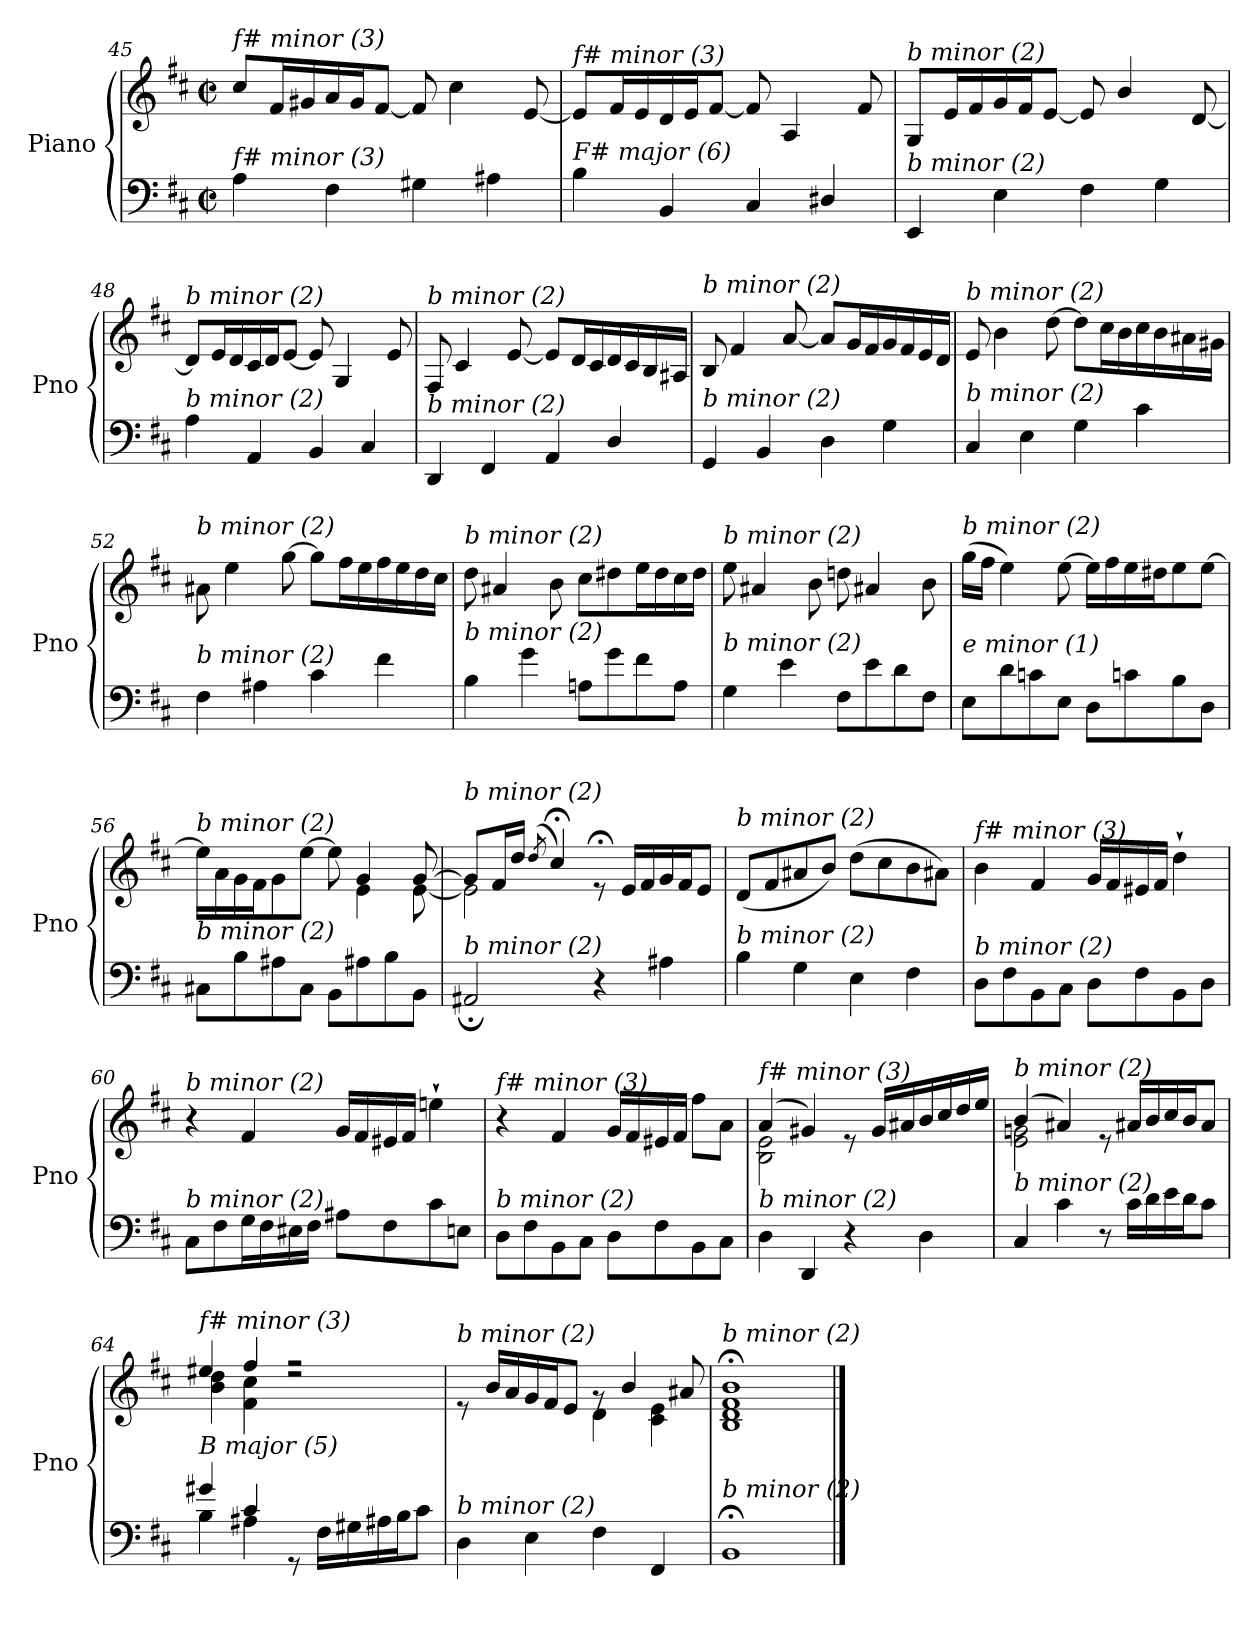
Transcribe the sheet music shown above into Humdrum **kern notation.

**kern	**kern
*part1	*part1
*staff2	*staff1
*I"Piano	*
*I'Pno	*
!!LO:LB:g=z
*clefF4	*clefG2
*k[f#c#]	*k[f#c#]
*M2/2	*M2/2
*met(c|)	*met(c|)
=45	=45
!	!LO:TX:i:t=f# minor (3)
!LO:TX:i:t=f# minor (3)	!
4A\	8cc#/L
.	16f#/L
.	16g#X/
4F#\	16a/
.	16g#/J
.	[8f#/J
4G#X\	8f#/]
.	4cc#\
4A#X\	.
.	[8e/
=46	=46
!	!LO:TX:i:t=f# minor (3)
!LO:TX:i:t=F# major (6)	!
4B\	8e/L]
.	16f#/L
.	16e/
4BB/	16d/
.	16e/J
.	[8f#/J
4C#/	8f#/]
.	4A/
4D#X/	.
.	8f#/
=47	=47
!	!LO:TX:i:t=b minor (2)
!LO:TX:i:t=b minor (2)	!
4EE/	8G/L
.	16e/L
.	16f#/
4E\	16g/
.	16f#/J
.	[8e/J
4F#\	8e/]
.	4b/
4G\	.
.	[8d/
=48	=48
!	!LO:TX:i:t=b minor (2)
!LO:TX:i:t=b minor (2)	!
4A\	8d/L]
.	16e/L
.	16d/
4AA/	16c#/
.	16d/J
.	[8e/J
4BB/	8e/]
.	4G/
4C#/	.
.	8e/
!!LO:PB:g=z
=49	=49
!	!LO:TX:i:t=b minor (2)
!LO:TX:i:t=b minor (2)	!
4DD/	8F#/
.	4c#/
4FF#/	.
.	[8e/
4AA/	8e/L]
.	16d/L
.	16c#/
4D/	16d/
.	16c#/
.	16B/
.	16A#X/JJ
=50	=50
!	!LO:TX:i:t=b minor (2)
!LO:TX:i:t=b minor (2)	!
4GG/	8B/
.	4f#/
4BB/	.
.	[8a/
4D\	8a/L]
.	16g/L
.	16f#/
4G\	16g/
.	16f#/
.	16e/
.	16d/JJ
=51	=51
!	!LO:TX:i:t=b minor (2)
!LO:TX:i:t=b minor (2)	!
4C#/	8e/
.	4b\
4E\	.
.	[8dd\
4G\	8dd\L]
.	16cc#\L
.	16b\
4c#\	16cc#\
.	16b\
.	16a#X\
.	16g#X\JJ
=52	=52
!	!LO:TX:i:t=b minor (2)
!LO:TX:i:t=b minor (2)	!
4F#\	8a#X\
.	4ee\
4A#X\	.
.	[8gg\
4c#\	8gg\L]
.	16ff#\L
.	16ee\
4f#\	16ff#\
.	16ee\
.	16dd\
.	16cc#\JJ
!!LO:LB:g=z
=53	=53
!	!LO:TX:i:t=b minor (2)
!LO:TX:i:t=b minor (2)	!
4B\	8dd\
.	4a#X/
4g\	.
.	8b\
8An\L	8cc#\L
8g\	8dd#X\
8f#\	16ee\L
.	16dd#\
8A\J	16cc#\
.	16dd#\JJ
=54	=54
!	!LO:TX:i:t=b minor (2)
!LO:TX:i:t=b minor (2)	!
4G\	8ee\
.	4a#X/
4e\	.
.	8b\
8F#\L	8ddn\
8e\	4a#X/
8d\	.
8F#\J	8b\
=55	=55
!	!LO:TX:i:t=b minor (2)
!LO:TX:i:t=e minor (1)	!
8E\L	(16gg\LL
.	16ff#\JJ
8d\	4ee\)
8cn\	.
8E\J	[8ee\
8D\L	16ee\LL]
.	16ff#\
8cn\	16ee\
.	16dd#X\J
8B\	8ee\
8D\J	[8ee\J
=56	=56
*^	*^
!	!	!LO:TX:i:t=b minor (2)	!
!LO:TX:i:t=b minor (2)	!	!	!
2ryy	8C#X\L	16ee\LL]	2ryy
.	.	16a\	.
.	8B\	16g\	.
.	.	16f#\J	.
.	8A#X\	8g\	.
.	8C#\J	[8ee\J	.
8ryy	8BB\L	8ee\]	8ryy
4.ryy	8A#X\	4g/	4e\
.	8B\	.	.
.	8BB\J	[8g/	[8e\
=57	=57	=57	=57
!	!	!LO:TX:i:t=b minor (2)	!
!LO:TX:i:t=b minor (2)	!	!	!
2ryy	2AA#X;/	8g/L]	2e\]
.	.	16f#/L	.
.	.	16dd/JJ	.
.	.	(>8qdd/	.
.	.	4cc#;</)	.
2ryy	4r	8r;<e	2ryy
.	.	16e/LL	.
.	.	16f#/	.
.	4A#X\	16g/	.
.	.	16f#/J	.
.	.	8e/J	.
*v	*v	*	*
*	*v	*v
!!LO:LB:g=z
=58	=58
!	!LO:TX:i:t=b minor (2)
!LO:TX:i:t=b minor (2)	!
4B\	(8d/L
.	8f#/
4G\	8a#X/
.	8b/J)
4E\	(8dd\L
.	8cc#\
4F#\	8b\
.	8a#X\J)
=59	=59
!	!LO:TX:i:t=f# minor (3)
!LO:TX:i:t=b minor (2)	!
8D\L	4b\
8F#\	.
8BB\	4f#/
8C#\J	.
8D\L	16g/LL
.	16f#/
8F#\	16e#X/
.	16f#/JJ
8BB\	4dd`\
8D\J	.
=60	=60
!	!LO:TX:i:t=b minor (2)
!LO:TX:i:t=b minor (2)	!
8C#\L	4r
8F#\	.
16G\L	4f#/
16F#\	.
16E#X\	.
16F#\JJ	.
8A#X\L	16g/LL
.	16f#/
8F#\	16e#X/
.	16f#/JJ
8c#\	4een`\
8En\J	.
=61	=61
!	!LO:TX:i:t=f# minor (3)
!LO:TX:i:t=b minor (2)	!
8D\L	4r
8F#\	.
8BB\	4f#/
8C#\J	.
8D\L	16g/LL
.	16f#/
8F#\	16e#X/
.	16f#/JJ
8BB\	8ff#\L
8C#\J	8a\J
!!LO:LB:g=z
=62	=62
*^	*^
!	!	!LO:TX:i:t=f# minor (3)	!
!LO:TX:i:t=b minor (2)	!	!	!
2ryy	4D\	(4a/	2B\ 2e\
.	4DD/	4g#X/)	.
2ryy	4r	8re	2ryy
.	.	16g#/LL	.
.	.	16a#X/	.
.	4D\	16b/	.
.	.	16cc#/	.
.	.	16dd/	.
.	.	16ee/JJ	.
=63	=63	=63	=63
!	!	!LO:TX:i:t=b minor (2)	!
!LO:TX:i:t=b minor (2)	!	!	!
2ryy	4C#/	(4b/	2e\ 2gn\
.	4c#\	4a#X/)	.
2ryy	8r	8re	2ryy
.	16c#\LL	16a#X/LL	.
.	16d\	16b/	.
.	16e\	16cc#/	.
.	16d\J	16b/J	.
.	8c#\J	8a#/J	.
=64	=64	=64	=64
*	*	*	*^
!	!	!LO:TX:i:t=f# minor (3)	!	!
!LO:TX:i:t=B major (5)	!	!	!	!
4g#X/	4B\	4ee#X/	4b\ 4dd\	2ryy
4c#/	4A#X\	4ff#/	4f#\ 4cc#\	.
8rGG	2ryy	2r	2rdd	2ryy
16F#\LL	.	.	.	.
16G#X\	.	.	.	.
16A#X\	.	.	.	.
16B\J	.	.	.	.
8c#\J	.	.	.	.
*	*	*	*v	*v
=65	=65	=65	=65
!	!	!LO:TX:i:t=b minor (2)	!
!LO:TX:i:t=b minor (2)	!	!	!
2ryy	4D\	8re	2ryy
.	.	16b/LL	.
.	.	16a/	.
.	4E\	16g/	.
.	.	16f#/J	.
.	.	8e/J	.
2ryy	4F#\	8rg	4d\
.	.	4b/	.
.	4FF#/	.	4c#\ 4e\
.	.	8a#X/	.
*v	*v	*	*
*	*v	*v
=66	=66
!	!LO:TX:i:t=b minor (2)
!LO:TX:i:t=b minor (2)	!
1BB;	1B;< 1d;< 1f#;< 1b;<
==	==
*-	*-
